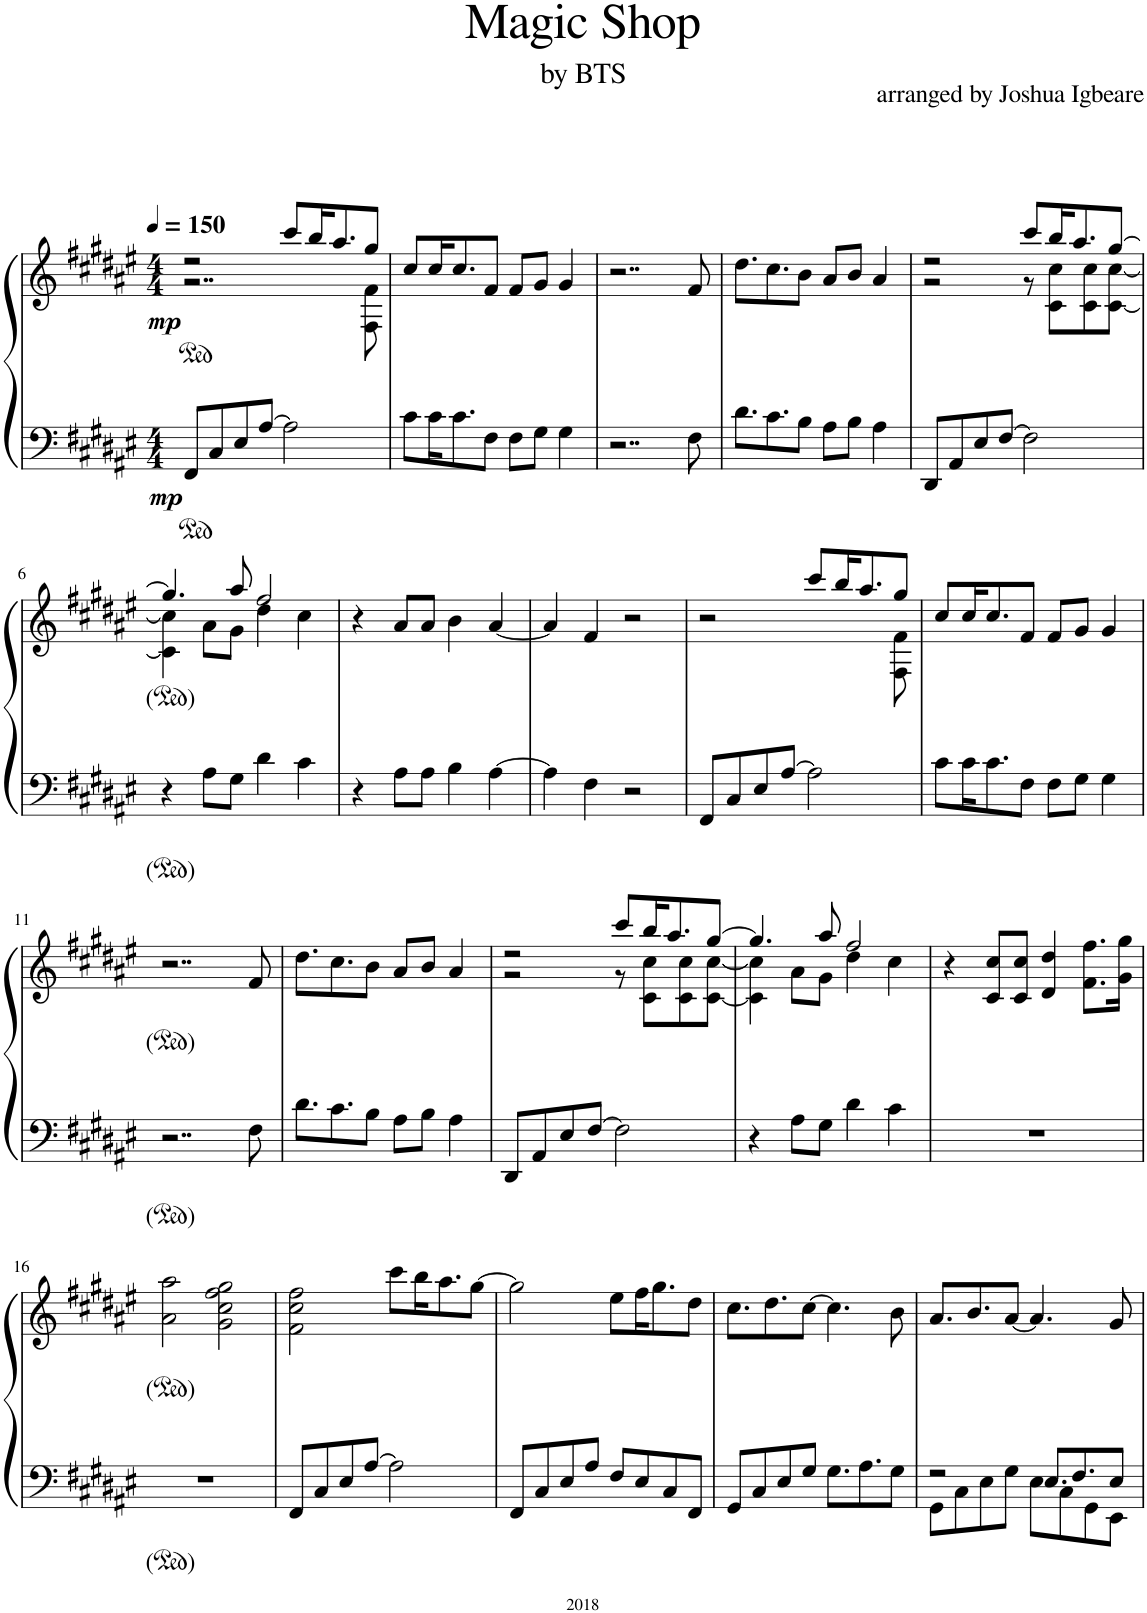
**kern	**kern	**dynam
*part1	*part1	*part1
*staff2	*staff1	*staff1/2
*I"Piano	*	*
*I'Pno.	*	*
*clefF4	*clefG2	*
*k[f#c#g#d#a#e#]	*k[f#c#g#d#a#e#]	*
*M4/4	*M4/4	*
*MM150	*MM150	*
=1	=1	=1
*	*^	*
!	!	!	!LO:DY:b=2
!	!	!	!LO:DY:n=1:b
8FF#/L	2r	2..r	mp mp
8C#/	.	.	.
8E#/	.	.	.
[8A#/J	.	.	.
2A#\]	8ccc#/L	.	.
.	16bb/K	.	.
.	8.aa#/	.	.
.	8gg#/J	8F#\ 8f#\	.
*	*v	*v	*
=2	=2	=2
8c#\L	8cc#/L	.
16c#\K	16cc#/K	.
8.c#\	8.cc#/	.
8F#\J	8f#/J	.
8F#\L	8f#/L	.
8G#\J	8g#/J	.
4G#\	4g#/	.
=3	=3	=3
2..r	2..r	.
8F#\	8f#/	.
=4	=4	=4
8.d#\L	8.dd#\L	.
8.c#\	8.cc#\	.
8B\J	8b\J	.
8A#\L	8a#/L	.
8B\J	8b/J	.
4A#\	4a#/	.
=5	=5	=5
*	*^	*
8DD#/L	2r	2r	.
8AA#/	.	.	.
8E#/	.	.	.
[8F#/J	.	.	.
2F#\]	8ccc#/L	8r	.
.	16bb/K	8c#\ 8cc#\L	.
.	8.aa#/	.	.
.	.	8c#\ 8cc#\	.
.	[8gg#/J	[8c#\ [8cc#\J	.
!!LO:LB:g=z	!!
=6	=6	=6	=6
4r	4.gg#/]	4c#\] 4cc#\]	.
8A#\L	.	8a#\L	.
8G#\J	8aa#/	8g#\J	.
4d#\	2ff#/	4dd#\	.
4c#\	.	4cc#\	.
*	*v	*v	*
=7	=7	=7
4r	4r	.
8A#\L	8a#/L	.
8A#\J	8a#/J	.
4B\	4b\	.
[4A#\	[4a#/	.
=8	=8	=8
4A#\]	4a#/]	.
4F#\	4f#/	.
2r	2r	.
=9	=9	=9
*	*^	*
8FF#/L	2r	2..ryy	.
8C#/	.	.	.
8E#/	.	.	.
[8A#/J	.	.	.
2A#\]	8ccc#/L	.	.
.	16bb/K	.	.
.	8.aa#/	.	.
.	8gg#/J	8F#\ 8f#\	.
*	*v	*v	*
=10	=10	=10
8c#\L	8cc#/L	.
16c#\K	16cc#/K	.
8.c#\	8.cc#/	.
8F#\J	8f#/J	.
8F#\L	8f#/L	.
8G#\J	8g#/J	.
4G#\	4g#/	.
!!LO:LB:g=z
=11	=11	=11
2..r	2..r	.
8F#\	8f#/	.
=12	=12	=12
8.d#\L	8.dd#\L	.
8.c#\	8.cc#\	.
8B\J	8b\J	.
8A#\L	8a#/L	.
8B\J	8b/J	.
4A#\	4a#/	.
=13	=13	=13
*	*^	*
8DD#/L	2r	2r	.
8AA#/	.	.	.
8E#/	.	.	.
[8F#/J	.	.	.
2F#\]	8ccc#/L	8r	.
.	16bb/K	8c#\ 8cc#\L	.
.	8.aa#/	.	.
.	.	8c#\ 8cc#\	.
.	[8gg#/J	[8c#\ [8cc#\J	.
=14	=14	=14	=14
4r	4.gg#/]	4c#\] 4cc#\]	.
8A#\L	.	8a#\L	.
8G#\J	8aa#/	8g#\J	.
4d#\	2ff#/	4dd#\	.
4c#\	.	4cc#\	.
*	*v	*v	*
=15	=15	=15
1r	4r	.
.	8c#/ 8cc#/L	.
.	8c#/ 8cc#/J	.
.	4d#/ 4dd#/	.
.	8.f#\ 8.ff#\L	.
.	16g#\ 16gg#\Jk	.
!!LO:LB:g=z
=16	=16	=16
1r	2a#\ 2aa#\	.
.	2g#\ 2cc#\ 2ff#\ 2gg#\	.
=17	=17	=17
8FF#/L	2f#\ 2cc#\ 2ff#\	.
8C#/	.	.
8E#/	.	.
[8A#/J	.	.
2A#\]	8ccc#\L	.
.	16bb\K	.
.	8.aa#\	.
.	[8gg#\J	.
=18	=18	=18
8FF#/L	2gg#\]	.
8C#/	.	.
8E#/	.	.
8A#/J	.	.
8F#/L	8ee#\L	.
8E#/	16ff#\K	.
.	8.gg#\	.
8C#/	.	.
8FF#/J	8dd#\J	.
=19	=19	=19
8GG#/L	8.cc#\L	.
8C#/	.	.
.	8.dd#\	.
8E#/	.	.
8G#/J	[8cc#\J	.
8.G#\L	4.cc#\]	.
8.A#\	.	.
8G#\J	8b\	.
=20	=20	=20
*^	*	*
2r	8GG#\L	8.a#/L	.
.	8C#\	.	.
.	.	8.b/	.
.	8E#\	.	.
.	8G#\J	[8a#/J	.
8.E#/L	8E#\L	4.a#/]	.
.	8C#\	.	.
8.F#/	.	.	.
.	8GG#\	.	.
8E#/J	8EE#\J	8g#/	.
*v	*v	*	*
=	=	=
*-	*-	*-
